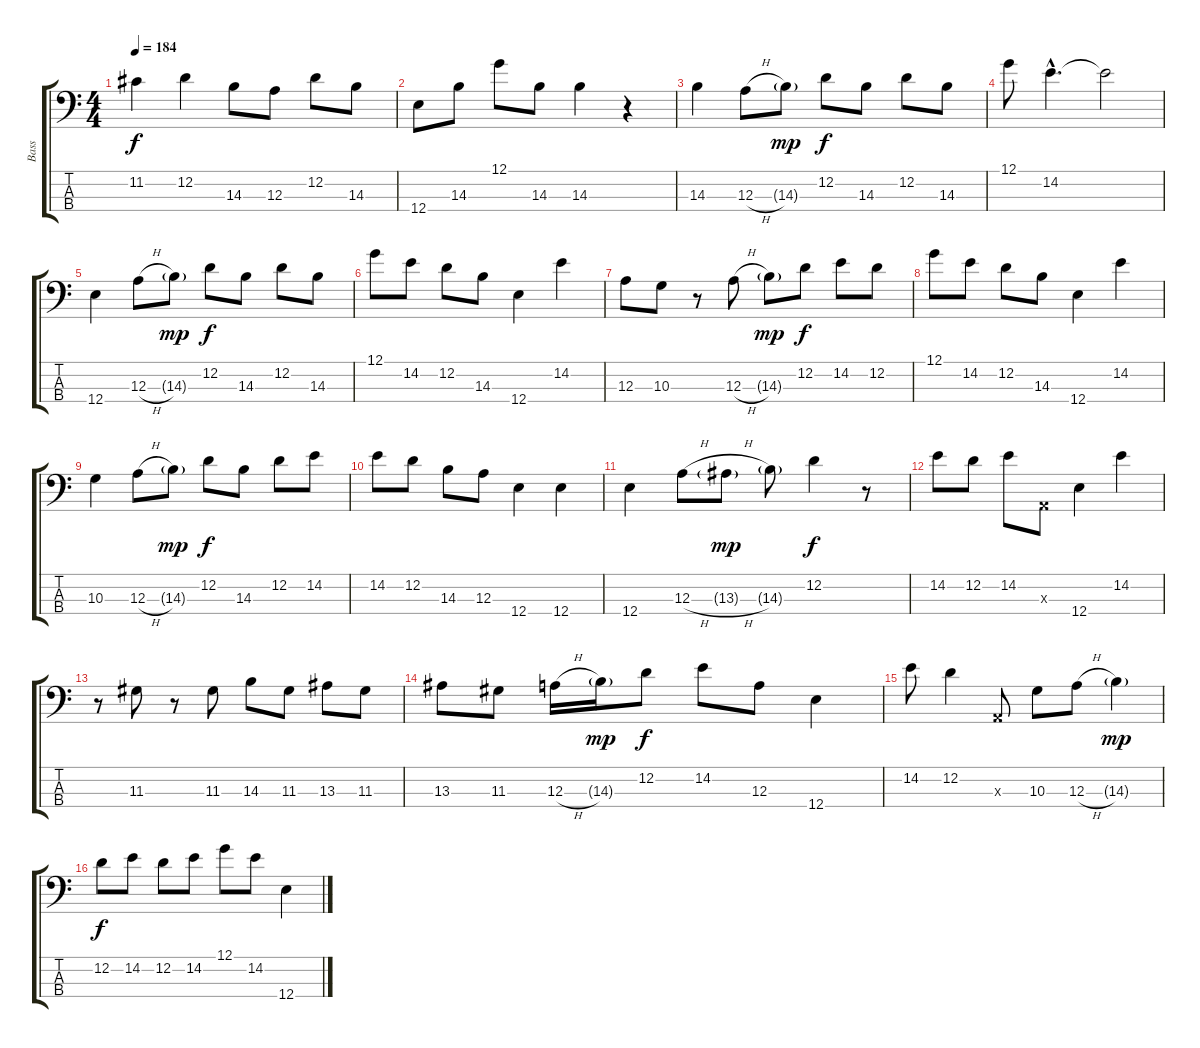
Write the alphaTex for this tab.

\track ("Bass" "Bass") {instrument acousticbass}
\staff {score tabs}
\tuning (G2 D2 A1 E1) {hide}
\ts (4 4)
\tempo 184
\clef f4
\ks c
11.2.4{dy f} 12.2.4 14.3.8 12.3.8 12.2.8 14.3.8 |
12.4.8 14.3.8 12.1.8 14.3.8 14.3.4 r.4 |
14.3.4 12.3{h}.8 14.3{g}.8{dy mp} 12.2.8{dy f} 14.3.8 12.2.8 14.3.8 |
12.1.8 14.2{hac}.4{d} 14.2{t}.2 |
12.4.4 12.3{h}.8 14.3{g}.8{dy mp} 12.2.8{dy f} 14.3.8 12.2.8 14.3.8 |
12.1.8 14.2.8 12.2.8 14.3.8 12.4.4 14.2.4 |
12.3.8 10.3.8 r.8 12.3{h}.8 14.3{g}.8{dy mp} 12.2.8{dy f} 14.2.8 12.2.8 |
12.1.8 14.2.8 12.2.8 14.3.8 12.4.4 14.2.4 |
10.3.4 12.3{h}.8 14.3{g}.8{dy mp} 12.2.8{dy f} 14.3.8 12.2.8 14.2.8 |
14.2.8 12.2.8 14.3.8 12.3.8 12.4.4 12.4.4 |
12.4.4 12.3{h}.8 13.3{h g}.8{dy mp} 14.3{g}.8 12.2.4{dy f} r.8 |
14.2.8 12.2.8 14.2.8 0.3{x}.8 12.4.4 14.2.4 |
r.8 11.3.8 r.8 11.3.8 14.3.8 11.3.8 13.3.8 11.3.8 |
13.3.8 11.3.8 12.3{h}.16 14.3{g}.16{dy mp} 12.2.8{dy f} 14.2.8 12.3.8 12.4.4 |
14.2.8 12.2.4 0.3{x}.8 10.3.8 12.3{h}.8 14.3{g}.4{dy mp} |
12.2.8{dy f} 14.2.8 12.2.8 14.2.8 12.1.8 14.2.8 12.4.4
